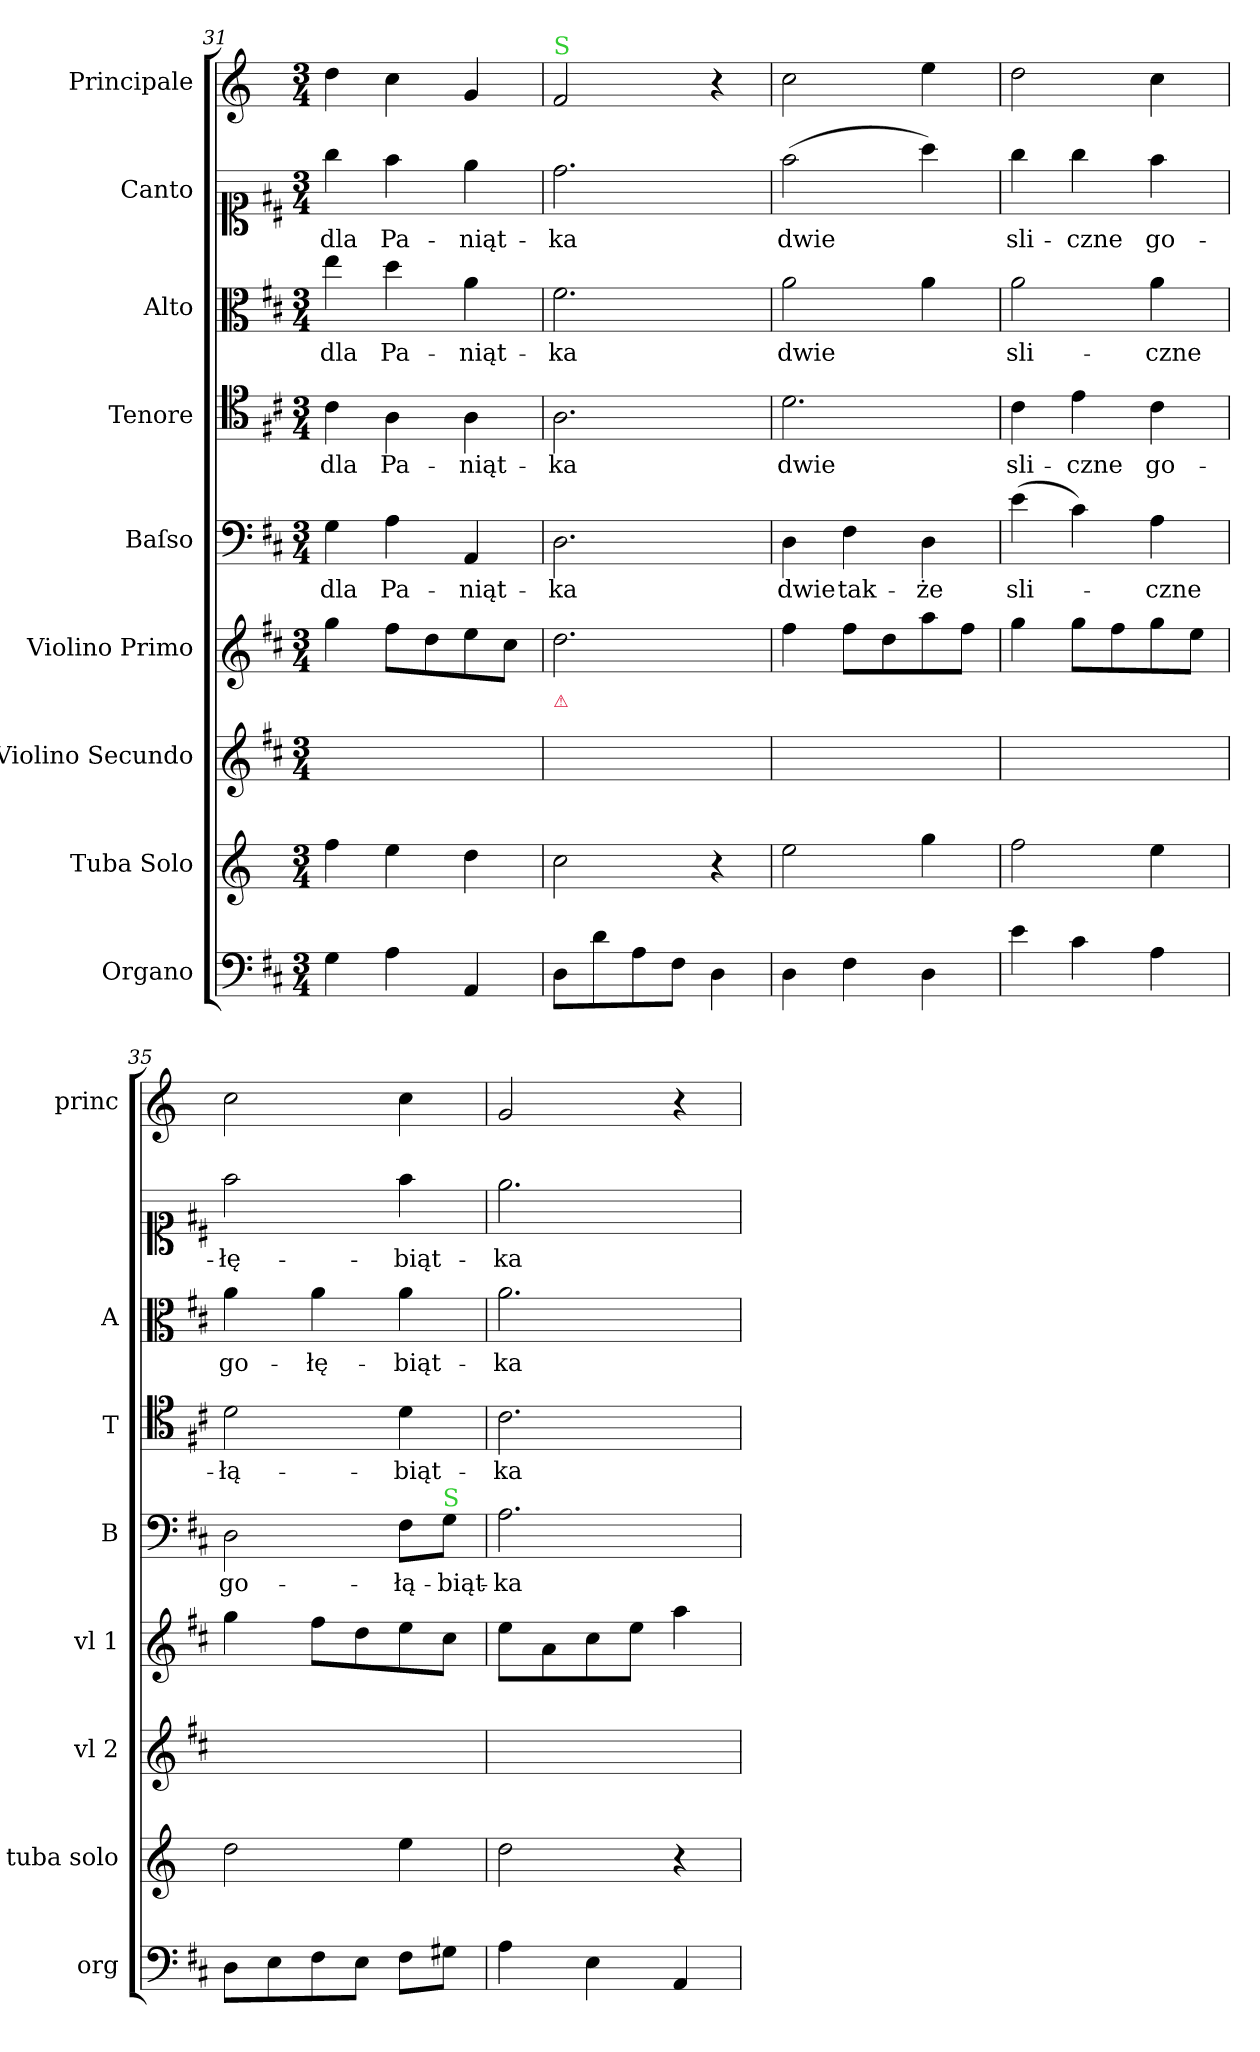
**kern	**kern	**kern	**kern	**kern	**text	**kern	**text	**kern	**text	**kern	**text	**kern
*part9	*part8	*part7	*part6	*part5	*part5	*part4	*part4	*part3	*part3	*part2	*part2	*part1
*staff9	*staff8	*staff7	*staff6	*staff5	*staff5	*staff4	*staff4	*staff3	*staff3	*staff2	*staff2	*staff1
*I"Organo	*I"Tuba Solo	*I"Violino Secundo	*I"Violino Primo	*I"Baſso	*	*I"Tenore	*	*I"Alto	*	*I"Canto	*	*I"Principale
*I'org	*I'tuba solo	*I'vl 2	*I'vl 1	*I'B	*	*I'T	*	*I'A	*	*	*	*I'princ
*clefF4	*clefG2	*clefG2	*clefG2	*clefF4	*	*clefC4	*	*clefC3	*	*clefC1	*	*clefG2
*	*ITrd-1c-2	*	*	*	*	*	*	*	*	*	*	*ITrd-1c-2
*k[f#c#]	*k[f#c#]	*k[f#c#]	*k[f#c#]	*k[f#c#]	*	*k[f#c#]	*	*k[f#c#]	*	*k[f#c#]	*	*k[f#c#]
*M3/4	*M3/4	*M3/4	*M3/4	*M3/4	*	*M3/4	*	*M3/4	*	*M3/4	*	*M3/4
=31	=31	=31	=31	=31	=31	=31	=31	=31	=31	=31	=31	=31
4G\	4gg\	4dd\yy	4gg\	4G\	dla	4c#\	dla	4ee\	dla	4gg\	dla	4ee\
4A\	4ff#\	8ff#\Lyy	8ff#\L	4A\	Pa-	4A\	Pa-	4dd\	Pa-	4ff#\	Pa-	4dd\
.	.	8dd\yy	8dd\	.	.	.	.	.	.	.	.	.
4AA/	4ee\	8ee\yy	8ee\	4AA/	-niąt-	4A\	-niąt-	4a\	-niąt-	4ee\	-niąt-	4a/
.	.	8cc#\Jyy	8cc#\J	.	.	.	.	.	.	.	.	.
=32	=32	=32	=32	=32	=32	=32	=32	=32	=32	=32	=32	=32
!	!	!	!	!	!	!	!	!	!	!	!	!LO:TX:a:color=limegreen:t=S
!	!	!LO:TX:a:color=crimson:t=⚠	!	!	!	!	!	!	!	!	!	!
8D\L	2dd\	8dd\Lyy	2.dd\	2.D\	-ka	2.A\	-ka	2.f#\	-ka	2.dd\	-ka	2g/
8d\	.	8d/yy	.	.	.	.	.	.	.	.	.	.
8A\	.	8f#/yy	.	.	.	.	.	.	.	.	.	.
8F#\J	.	8a/Jyy	.	.	.	.	.	.	.	.	.	.
4D\	4r	4dd\yy	.	.	.	.	.	.	.	.	.	4r
=33	=33	=33	=33	=33	=33	=33	=33	=33	=33	=33	=33	=33
4D\	2ff#\	4ff#\yy	4ff#\	4D\	dwie	2.d\	dwie	2a\	dwie	(>2ff#\	dwie	2dd\
4F#\	.	8ff#\Lyy	8ff#\L	4F#\	tak-	.	.	.	.	.	.	.
.	.	8dd\yy	8dd\	.	.	.	.	.	.	.	.	.
4D\	4aa\	8ff#\yy	8aa\	4D\	-że	.	.	4a\	.	4aa\)	.	4ff#\
.	.	8dd\Jyy	8ff#\J	.	.	.	.	.	.	.	.	.
=34	=34	=34	=34	=34	=34	=34	=34	=34	=34	=34	=34	=34
4e\	2gg\	4ee\yy	4gg\	(>4e\	sli-	4c#\	sli-	2a\	sli-	4gg\	sli-	2ee\
4c#\	.	8ee\Lyy	8gg\L	4c#\)	.	4e\	-czne	.	.	4gg\	-czne	.
.	.	8cc#\yy	8ff#\	.	.	.	.	.	.	.	.	.
4A\	4ff#\	8ee\yy	8gg\	4A\	-czne	4c#\	go-	4a\	-czne	4ff#\	go-	4dd\
.	.	8cc#\Jyy	8ee\J	.	.	.	.	.	.	.	.	.
=35	=35	=35	=35	=35	=35	=35	=35	=35	=35	=35	=35	=35
8D\L	2ee\	4dd\yy	4gg\	2D\	go-	2d\	-łą-	4a\	go-	2ff#\	-łę-	2dd\
8E\	.	.	.	.	.	.	.	.	.	.	.	.
8F#\	.	8dd\Lyy	8ff#\L	.	.	.	.	4a\	-łę-	.	.	.
8E\J	.	8cc#\yy	8dd\	.	.	.	.	.	.	.	.	.
8F#\L	4ff#\	8dd\yy	8ee\	8F#\L	-łą-	4d\	-biąt-	4a\	-biąt-	4ff#\	-biąt-	4dd\
!	!	!	!	!LO:TX:a:color=limegreen:t=S	!	!	!	!	!	!	!	!
8G#X\J	.	8b\Jyy	8cc#\J	8G\J	-biąt-	.	.	.	.	.	.	.
=36	=36	=36	=36	=36	=36	=36	=36	=36	=36	=36	=36	=36
4A\	2ee\	2.cc#\yy	8ee\L	2.A\	-ka	2.c#\	-ka	2.a\	-ka	2.ee\	-ka	2a/
.	.	.	8a\	.	.	.	.	.	.	.	.	.
4E\	.	.	8cc#\	.	.	.	.	.	.	.	.	.
.	.	.	8ee\J	.	.	.	.	.	.	.	.	.
4AA/	4r	.	4aa\	.	.	.	.	.	.	.	.	4r
=	=	=	=	=	=	=	=	=	=	=	=	=
*-	*-	*-	*-	*-	*-	*-	*-	*-	*-	*-	*-	*-
